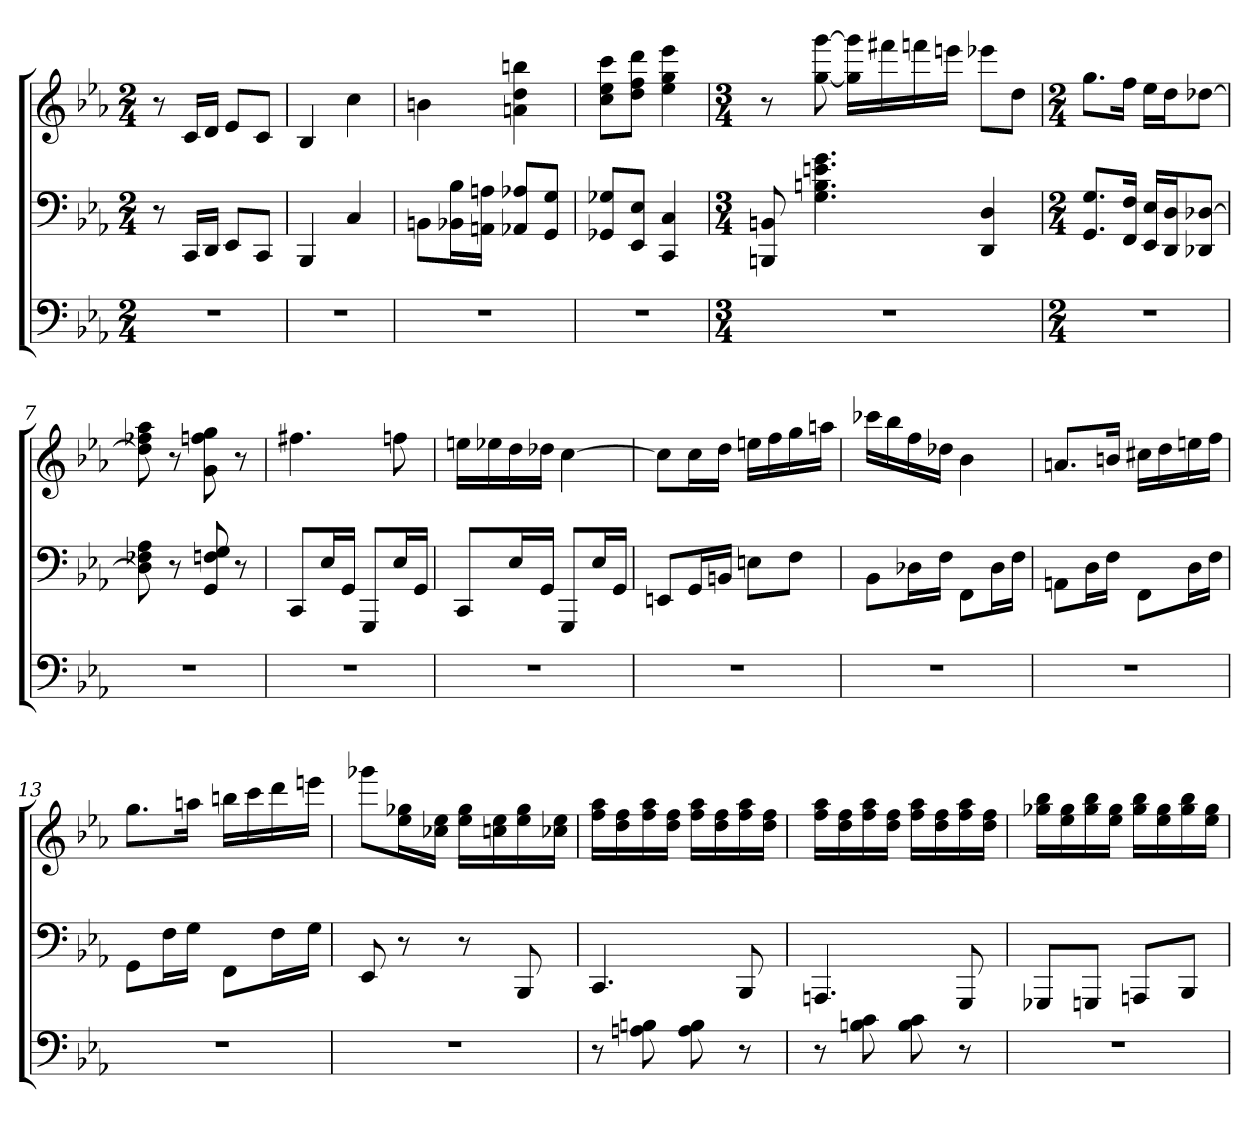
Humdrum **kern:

**kern	**kern	**kern
*part3	*part2	*part1
*staff3	*staff2	*staff1
*clefF4	*clefF4	*clefG2
*k[b-e-a-]	*k[b-e-a-]	*k[b-e-a-]
*c:	*c:	*c:
*M2/4	*M2/4	*M2/4
=1	=1	=1
2r	8r	8r
.	16CC/LL	16c/LL
.	16DD/JJ	16d/JJ
.	8EE-/L	8e-/L
.	8CC/J	8c/J
=2	=2	=2
2r	4BBB-/	4B-/
.	4C/	4cc\
=3	=3	=3
2r	8BBn\L	4bn\
.	16BB-X\ 16B-\L	.
.	16AAn\ 16An\JJ	.
.	8AA-X/ 8A-X/L	4an\ 4dd\ 4bbn\
.	8GG/ 8G/J	.
=4	=4	=4
2r	8GG-X/ 8G-X/L	8cc\ 8ee-\ 8ccc\L
.	8EE-/ 8E-/J	8dd\ 8ff\ 8ddd\J
.	4CC/ 4C/	4ee-\ 4gg\ 4eee-\
=5	=5	=5
*M3/4	*M3/4	*M3/4
2.r	8BBBn/ 8BBn/	8r
.	4.G\ 4.Bn\ 4.en\ 4.g\	[8gg\ [8ggg\
.	.	16gg]\ 16ggg]\LL
.	.	16fff#X\
.	.	16fffn\
.	.	16eeen\JJ
.	4DD/ 4D/	8eee-X\L
.	.	8dd\J
=6	=6	=6
*M2/4	*M2/4	*M2/4
2r	8.GG/ 8.G/L	8.gg\L
.	16FF/ 16F/Jk	16ff\Jk
.	16EE-/ 16E-/LL	16ee-\LL
.	16DD/ 16D/J	16dd\J
.	8DD-X/ [8D-X/J	[8dd-X\J
=7	=7	=7
2r	8D-]\ 8F-X\ 8A-\	8dd-]\ 8ff-X\ 8aa-\
.	8r	8r
.	8GG/ 8Fn/ 8G/	8g\ 8ffn\ 8gg\
.	8r	8r
=8	=8	=8
2r	8CC/L	4.ff#X\
.	16E-/L	.
.	16GG/JJ	.
.	8GGG/L	.
.	16E-/L	8ffn\
.	16GG/JJ	.
=9	=9	=9
2r	8CC/L	16een\LL
.	.	16ee-X\
.	16E-/L	16dd\
.	16GG/JJ	16dd-X\JJ
.	8GGG/L	[4cc\
.	16E-/L	.
.	16GG/JJ	.
=10	=10	=10
2r	8EEn/L	8cc\L]
.	16GG/L	16cc\L
.	16BBn/JJ	16dd\JJ
.	8En\L	16een\LL
.	.	16ff\
.	8F\J	16gg\
.	.	16aan\JJ
=11	=11	=11
2r	8BB-\L	16ccc-X\LL
.	.	16bb-\
.	16D-X\L	16ff\
.	16F\JJ	16dd-X\JJ
.	8FF\L	4b-\
.	16D-\L	.
.	16F\JJ	.
=12	=12	=12
2r	8AAn\L	8.an/L
.	16D\L	.
.	16F\JJ	16bn/Jk
.	8FF\L	16cc#X\LL
.	.	16dd\
.	16D\L	16een\
.	16F\JJ	16ff\JJ
=13	=13	=13
2r	8GG\L	8.gg\L
.	16F\L	.
.	16G\JJ	16aan\Jk
.	8FF\L	16bbn\LL
.	.	16ccc\
.	16F\L	16ddd\
.	16G\JJ	16eeen\JJ
=14	=14	=14
2r	8EE-/	8ggg-X\L
.	8r	16ee-\ 16gg-X\L
.	.	16cc-X\ 16ee-\JJ
.	8r	16ee-\ 16gg-\LL
.	.	16ccn\ 16ee-\
.	8BBB-/	16ee-\ 16gg-\
.	.	16cc-X\ 16ee-\JJ
=15	=15	=15
8r	4.CC/	16ff\ 16aa-\LL
.	.	16dd\ 16ff\
8An\ 8Bn\	.	16ff\ 16aa-\
.	.	16dd\ 16ff\JJ
8A\ 8B\	.	16ff\ 16aa-\LL
.	.	16dd\ 16ff\
8r	8BBB-/	16ff\ 16aa-\
.	.	16dd\ 16ff\JJ
=16	=16	=16
8r	4.AAAn/	16ff\ 16aa-\LL
.	.	16dd\ 16ff\
8Bn\ 8c\	.	16ff\ 16aa-\
.	.	16dd\ 16ff\JJ
8B\ 8c\	.	16ff\ 16aa-\LL
.	.	16dd\ 16ff\
8r	8GGG/	16ff\ 16aa-\
.	.	16dd\ 16ff\JJ
=17	=17	=17
2r	8GGG-X/L	16gg-X\ 16bb-\LL
.	.	16ee-\ 16gg-\
.	8GGGn/J	16gg-\ 16bb-\
.	.	16ee-\ 16gg-\JJ
.	8AAAn/L	16gg-\ 16bb-\LL
.	.	16ee-\ 16gg-\
.	8BBB-/J	16gg-\ 16bb-\
.	.	16ee-\ 16gg-\JJ
=	=	=
*-	*-	*-
